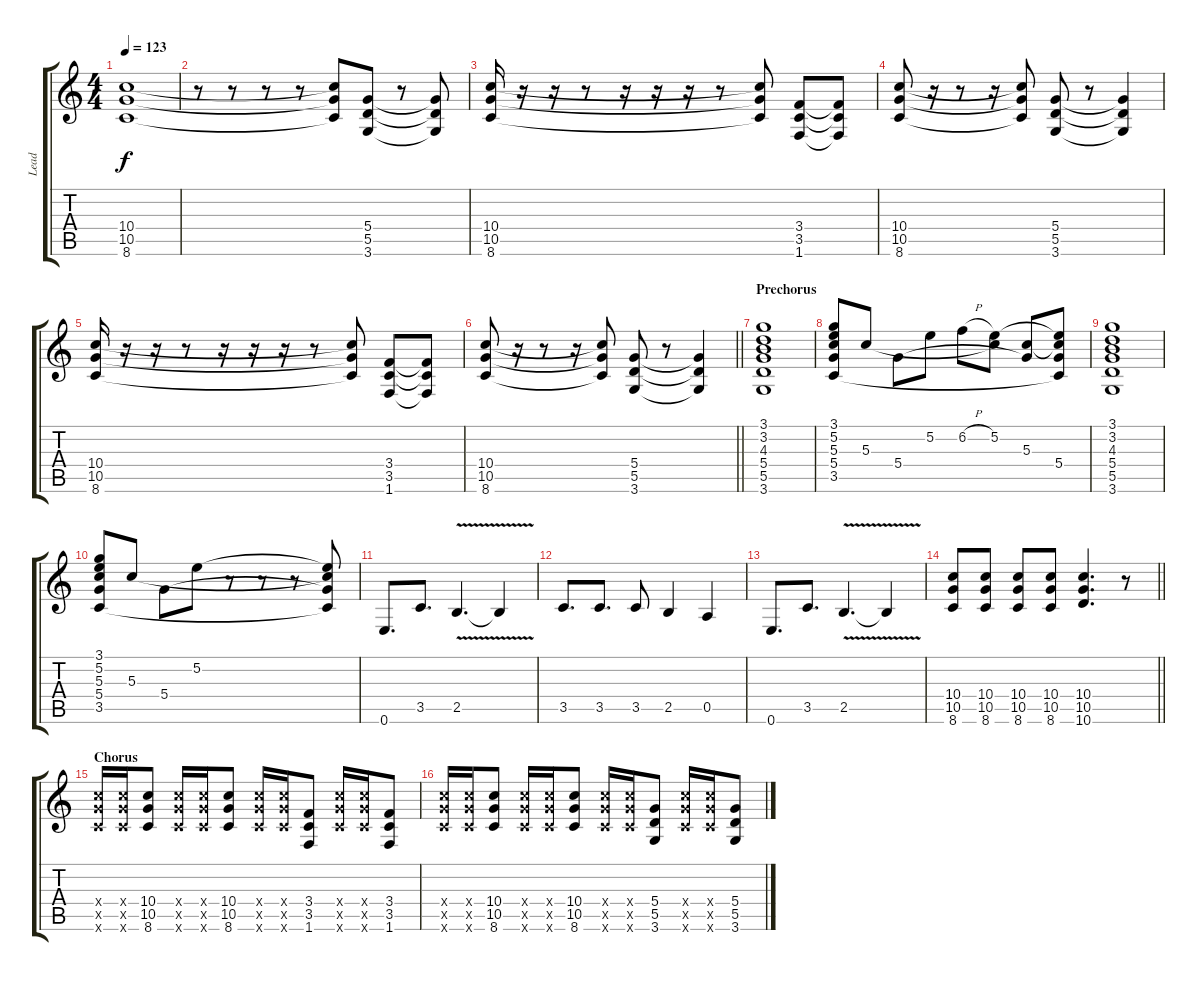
\track ("Lead" "Lead") {instrument overdrivenguitar}
\staff {score tabs}
\tuning (E4 B3 G3 D3 A2 E2) {hide}
\ts (4 4)
\tempo 123
\clef g2
\ks c
(10.4 10.5 8.6).1{dy f} |
r.8 r.8 r.8 r.8 (10.4{t} 10.5{t} 8.6{t}).8 (5.4 5.5 3.6).8 r.8 (5.4{t} 5.5{t} 3.6{t}).8 |
(10.4 10.5 8.6).16 r.16 r.16 r.8 r.16 r.16 r.16 r.8 (10.4{t} 10.5{t} 8.6{t}).8 (3.4 3.5 1.6).8 (3.4{t} 3.5{t} 1.6{t}).8 |
(10.4 10.5 8.6).8 r.16 r.8 r.16 (10.4{t} 10.5{t} 8.6{t}).8 (5.4 5.5 3.6).8 r.8 (5.4{t} 5.5{t} 3.6{t}).4 |
(10.4 10.5 8.6).16 r.16 r.16 r.8 r.16 r.16 r.16 r.8 (10.4{t} 10.5{t} 8.6{t}).8 (3.4 3.5 1.6).8 (3.4{t} 3.5{t} 1.6{t}).8 |
\barLineRight lightlight
(10.4 10.5 8.6).8 r.16 r.8 r.16 (10.4{t} 10.5{t} 8.6{t}).8 (5.4 5.5 3.6).8 r.8 (5.4{t} 5.5{t} 3.6{t}).4 |
\section ("" "Prechorus")
(3.1 3.2 4.3 5.4 5.5 3.6).1 |
(3.1 5.2 5.3 5.4 3.5).8 5.3.8 5.4.8 5.2.8 6.2{h}.8 (5.2 5.3{t}).8 (5.3 5.4{t}).8 (5.2{t} 5.3{t} 5.4 3.5{t}).8 |
(3.1 3.2 4.3 5.4 5.5 3.6).1 |
(3.1 5.2 5.3 5.4 3.5).8 5.3.8 5.4.8 5.2.8 r.8 r.8 r.8 (5.2{t} 5.3{t} 5.4{t} 3.5{t}).8 |
0.6.8{d} 3.5.8{d} 2.5{v}.4{d} 2.5{t}.4 |
3.5.8{d} 3.5.8{d} 3.5.8 2.5.4 0.5.4 |
0.6.8{d} 3.5.8{d} 2.5{v}.4{d} 2.5{t}.4 |
\barLineRight lightlight
(10.4 10.5 8.6).8 (10.4 10.5 8.6).8 (10.4 10.5 8.6).8 (10.4 10.5 8.6).8 (10.4 10.5 10.6).4{d} r.8 |
\section ("" "Chorus")
(10.4{x} 10.5{x} 8.6{x}).16 (10.4{x} 10.5{x} 8.6{x}).16 (10.4 10.5 8.6).8 (10.4{x} 10.5{x} 8.6{x}).16 (10.4{x} 10.5{x} 8.6{x}).16 (10.4 10.5 8.6).8 (10.4{x} 10.5{x} 8.6{x}).16 (10.4{x} 10.5{x} 8.6{x}).16 (3.4 3.5 1.6).8 (10.4{x} 10.5{x} 8.6{x}).16 (10.4{x} 10.5{x} 8.6{x}).16 (3.4 3.5 1.6).8 |
(10.4{x} 10.5{x} 8.6{x}).16 (10.4{x} 10.5{x} 8.6{x}).16 (10.4 10.5 8.6).8 (10.4{x} 10.5{x} 8.6{x}).16 (10.4{x} 10.5{x} 8.6{x}).16 (10.4 10.5 8.6).8 (10.4{x} 10.5{x} 8.6{x}).16 (10.4{x} 10.5{x} 8.6{x}).16 (5.4 5.5 3.6).8 (10.4{x} 10.5{x} 8.6{x}).16 (10.4{x} 10.5{x} 8.6{x}).16 (5.4 5.5 3.6).8
